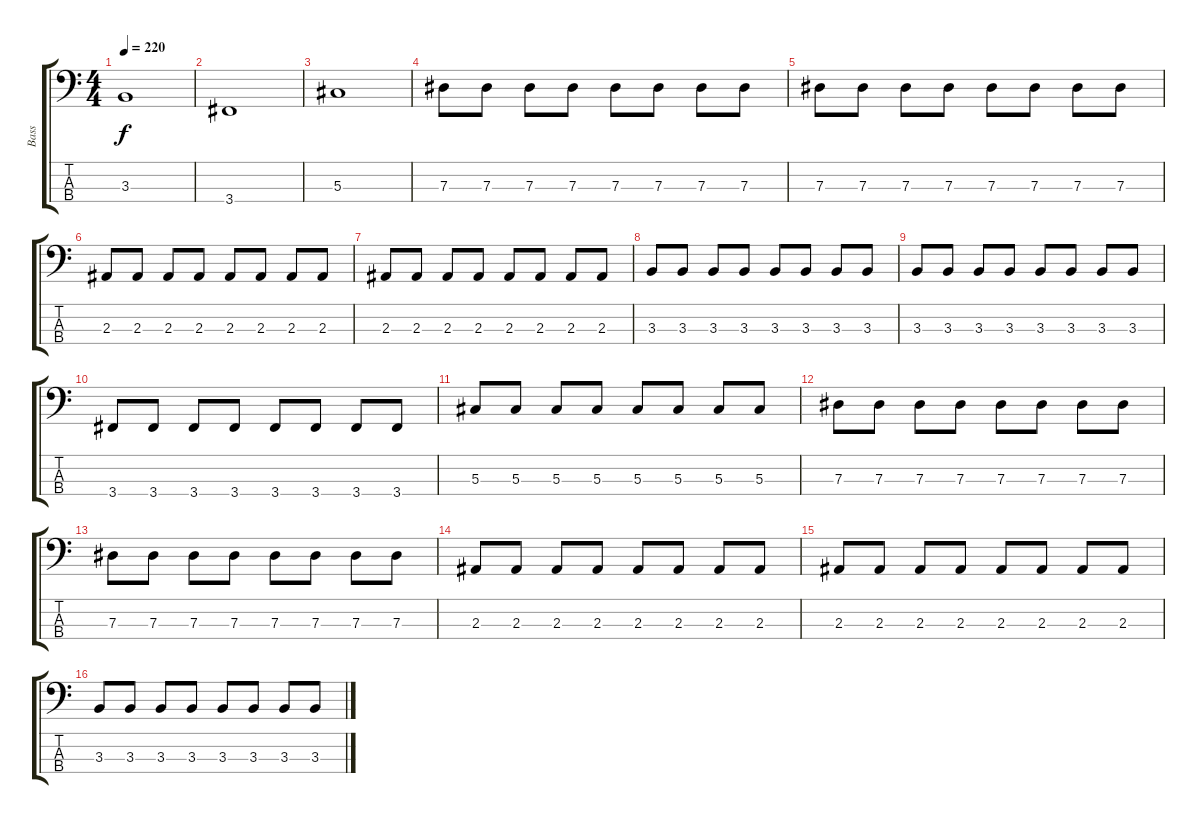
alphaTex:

\track ("Bass" "Bass") {instrument electricbasspick}
\staff {score tabs}
\tuning (Gb2 Db2 Ab1 Eb1) {hide}
\ts (4 4)
\tempo 220
\clef f4
\ks c
3.3{t}.1{dy f} |
3.4.1 |
5.3.1 |
7.3.8 7.3.8 7.3.8 7.3.8 7.3.8 7.3.8 7.3.8 7.3.8 |
7.3.8 7.3.8 7.3.8 7.3.8 7.3.8 7.3.8 7.3.8 7.3.8 |
2.3.8 2.3.8 2.3.8 2.3.8 2.3.8 2.3.8 2.3.8 2.3.8 |
2.3.8 2.3.8 2.3.8 2.3.8 2.3.8 2.3.8 2.3.8 2.3.8 |
3.3.8 3.3.8 3.3.8 3.3.8 3.3.8 3.3.8 3.3.8 3.3.8 |
3.3.8 3.3.8 3.3.8 3.3.8 3.3.8 3.3.8 3.3.8 3.3.8 |
3.4.8 3.4.8 3.4.8 3.4.8 3.4.8 3.4.8 3.4.8 3.4.8 |
5.3.8 5.3.8 5.3.8 5.3.8 5.3.8 5.3.8 5.3.8 5.3.8 |
7.3.8 7.3.8 7.3.8 7.3.8 7.3.8 7.3.8 7.3.8 7.3.8 |
7.3.8 7.3.8 7.3.8 7.3.8 7.3.8 7.3.8 7.3.8 7.3.8 |
2.3.8 2.3.8 2.3.8 2.3.8 2.3.8 2.3.8 2.3.8 2.3.8 |
2.3.8 2.3.8 2.3.8 2.3.8 2.3.8 2.3.8 2.3.8 2.3.8 |
3.3.8 3.3.8 3.3.8 3.3.8 3.3.8 3.3.8 3.3.8 3.3.8
